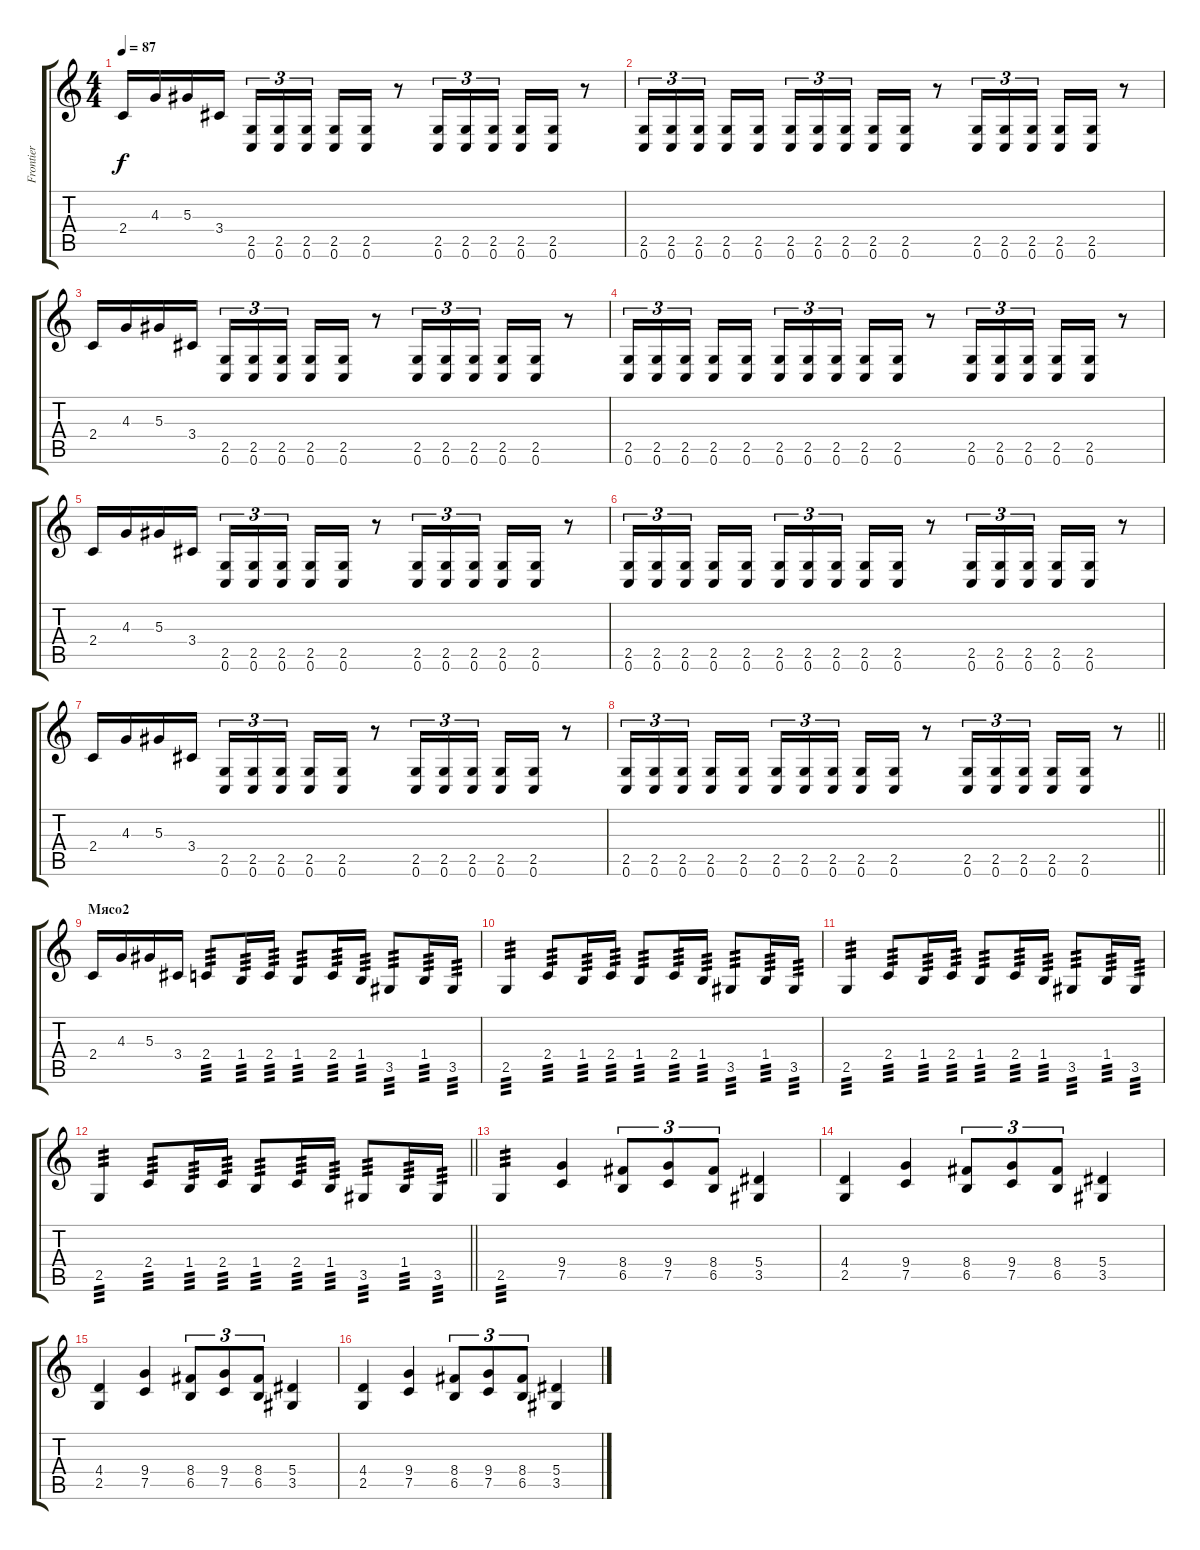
\track ("Frontier" "Frontier") {instrument distortionguitar}
\staff {score tabs}
\tuning (C4 G3 Eb3 Bb2 F2 C2) {hide}
\ts (4 4)
\tempo 87
\clef g2
\ks c
2.4.16{dy f} 4.3.16 5.3.16 3.4.16 (2.5 0.6).16{tu (3 2)} (2.5 0.6).16{tu (3 2)} (2.5 0.6).16{tu (3 2) beam splitsecondary} (2.5 0.6).16 (2.5 0.6).16 r.8 (2.5 0.6).16{tu (3 2)} (2.5 0.6).16{tu (3 2)} (2.5 0.6).16{tu (3 2)} (2.5 0.6).16 (2.5 0.6).16 r.8 |
(2.5 0.6).16{tu (3 2)} (2.5 0.6).16{tu (3 2)} (2.5 0.6).16{tu (3 2) beam splitsecondary} (2.5 0.6).16 (2.5 0.6).16 (2.5 0.6).16{tu (3 2)} (2.5 0.6).16{tu (3 2)} (2.5 0.6).16{tu (3 2) beam splitsecondary} (2.5 0.6).16 (2.5 0.6).16 r.8 (2.5 0.6).16{tu (3 2)} (2.5 0.6).16{tu (3 2)} (2.5 0.6).16{tu (3 2)} (2.5 0.6).16 (2.5 0.6).16 r.8 |
2.4.16 4.3.16 5.3.16 3.4.16 (2.5 0.6).16{tu (3 2)} (2.5 0.6).16{tu (3 2)} (2.5 0.6).16{tu (3 2) beam splitsecondary} (2.5 0.6).16 (2.5 0.6).16 r.8 (2.5 0.6).16{tu (3 2)} (2.5 0.6).16{tu (3 2)} (2.5 0.6).16{tu (3 2)} (2.5 0.6).16 (2.5 0.6).16 r.8 |
(2.5 0.6).16{tu (3 2)} (2.5 0.6).16{tu (3 2)} (2.5 0.6).16{tu (3 2) beam splitsecondary} (2.5 0.6).16 (2.5 0.6).16 (2.5 0.6).16{tu (3 2)} (2.5 0.6).16{tu (3 2)} (2.5 0.6).16{tu (3 2) beam splitsecondary} (2.5 0.6).16 (2.5 0.6).16 r.8 (2.5 0.6).16{tu (3 2)} (2.5 0.6).16{tu (3 2)} (2.5 0.6).16{tu (3 2)} (2.5 0.6).16 (2.5 0.6).16 r.8 |
2.4.16 4.3.16 5.3.16 3.4.16 (2.5 0.6).16{tu (3 2) balance 8} (2.5 0.6).16{tu (3 2)} (2.5 0.6).16{tu (3 2) beam splitsecondary} (2.5 0.6).16 (2.5 0.6).16 r.8 (2.5 0.6).16{tu (3 2)} (2.5 0.6).16{tu (3 2)} (2.5 0.6).16{tu (3 2)} (2.5 0.6).16 (2.5 0.6).16 r.8 |
(2.5 0.6).16{tu (3 2)} (2.5 0.6).16{tu (3 2)} (2.5 0.6).16{tu (3 2) beam splitsecondary} (2.5 0.6).16 (2.5 0.6).16 (2.5 0.6).16{tu (3 2)} (2.5 0.6).16{tu (3 2)} (2.5 0.6).16{tu (3 2) beam splitsecondary} (2.5 0.6).16 (2.5 0.6).16 r.8 (2.5 0.6).16{tu (3 2)} (2.5 0.6).16{tu (3 2)} (2.5 0.6).16{tu (3 2)} (2.5 0.6).16 (2.5 0.6).16 r.8 |
2.4.16 4.3.16 5.3.16 3.4.16 (2.5 0.6).16{tu (3 2)} (2.5 0.6).16{tu (3 2)} (2.5 0.6).16{tu (3 2) beam splitsecondary} (2.5 0.6).16 (2.5 0.6).16 r.8 (2.5 0.6).16{tu (3 2)} (2.5 0.6).16{tu (3 2)} (2.5 0.6).16{tu (3 2)} (2.5 0.6).16 (2.5 0.6).16 r.8 |
\barLineRight lightlight
(2.5 0.6).16{tu (3 2)} (2.5 0.6).16{tu (3 2)} (2.5 0.6).16{tu (3 2) beam splitsecondary} (2.5 0.6).16 (2.5 0.6).16 (2.5 0.6).16{tu (3 2)} (2.5 0.6).16{tu (3 2)} (2.5 0.6).16{tu (3 2) beam splitsecondary} (2.5 0.6).16 (2.5 0.6).16 r.8 (2.5 0.6).16{tu (3 2)} (2.5 0.6).16{tu (3 2)} (2.5 0.6).16{tu (3 2)} (2.5 0.6).16 (2.5 0.6).16 r.8 |
\section ("" "Мясо2")
2.4.16 4.3.16 5.3.16 3.4.16 2.4.8{tp 3 balance 4} 1.4.16{tp 3} 2.4.16{tp 3} 1.4.8{tp 3} 2.4.16{tp 3} 1.4.16{tp 3} 3.5.8{tp 3} 1.4.16{tp 3} 3.5.16{tp 3} |
2.5.4{tp 3} 2.4.8{tp 3} 1.4.16{tp 3} 2.4.16{tp 3} 1.4.8{tp 3} 2.4.16{tp 3} 1.4.16{tp 3} 3.5.8{tp 3} 1.4.16{tp 3} 3.5.16{tp 3} |
2.5.4{tp 3} 2.4.8{tp 3} 1.4.16{tp 3} 2.4.16{tp 3} 1.4.8{tp 3} 2.4.16{tp 3} 1.4.16{tp 3} 3.5.8{tp 3} 1.4.16{tp 3} 3.5.16{tp 3} |
\barLineRight lightlight
2.5.4{tp 3} 2.4.8{tp 3} 1.4.16{tp 3} 2.4.16{tp 3} 1.4.8{tp 3} 2.4.16{tp 3} 1.4.16{tp 3} 3.5.8{tp 3} 1.4.16{tp 3} 3.5.16{tp 3} |
2.5.4{tp 3} (9.4 7.5).4 (8.4 6.5).8{tu (3 2)} (9.4 7.5).8{tu (3 2)} (8.4 6.5).8{tu (3 2)} (5.4 3.5).4 |
(4.4 2.5).4 (9.4 7.5).4 (8.4 6.5).8{tu (3 2)} (9.4 7.5).8{tu (3 2)} (8.4 6.5).8{tu (3 2)} (5.4 3.5).4 |
(4.4 2.5).4 (9.4 7.5).4 (8.4 6.5).8{tu (3 2)} (9.4 7.5).8{tu (3 2)} (8.4 6.5).8{tu (3 2)} (5.4 3.5).4 |
(4.4 2.5).4 (9.4 7.5).4 (8.4 6.5).8{tu (3 2)} (9.4 7.5).8{tu (3 2)} (8.4 6.5).8{tu (3 2)} (5.4 3.5).4
